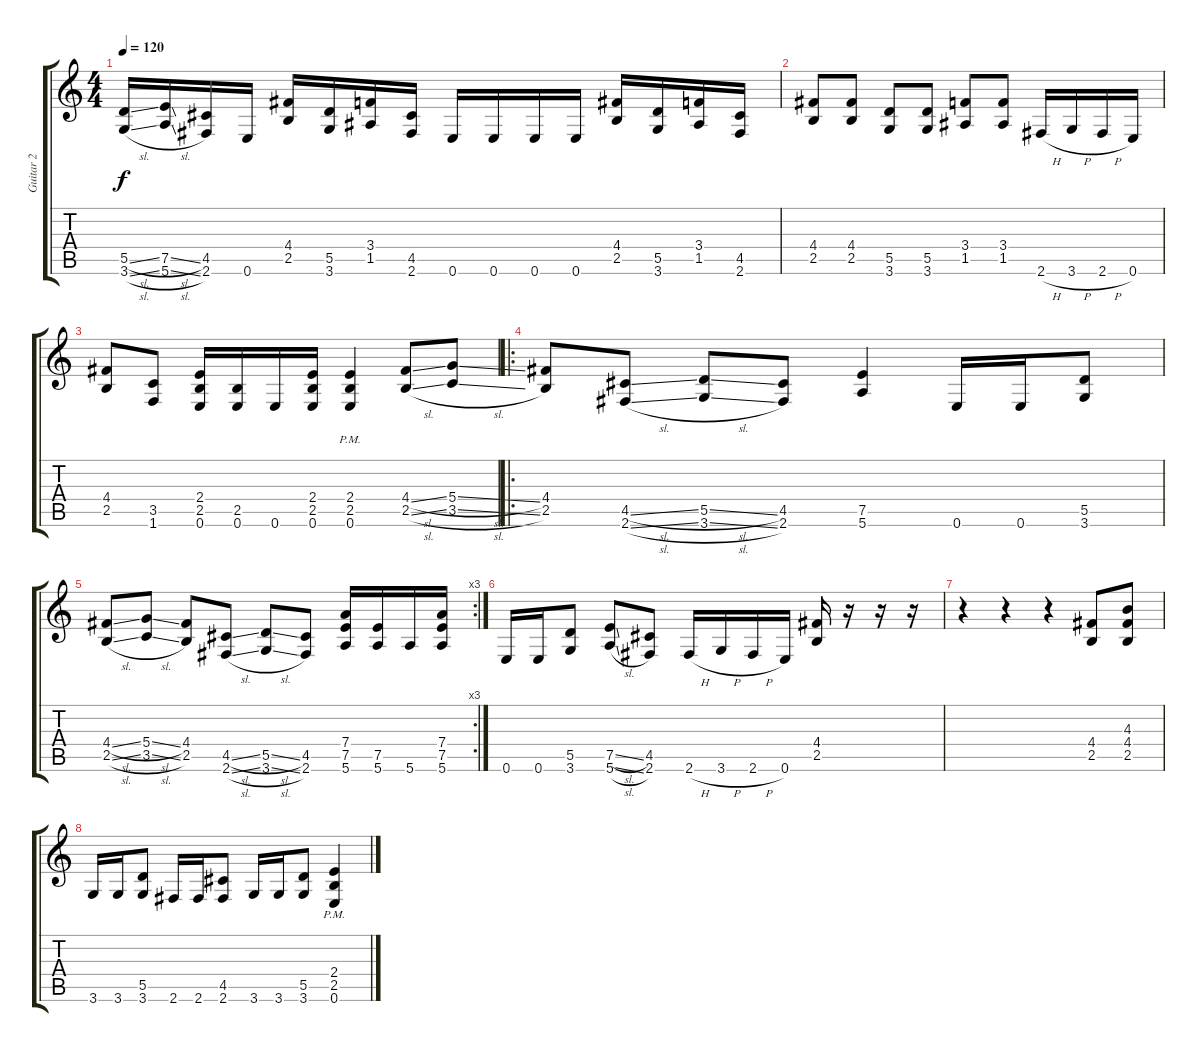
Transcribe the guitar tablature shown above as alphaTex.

\track ("Guitar 2" "Guitar 2") {instrument distortionguitar}
\staff {score tabs}
\tuning (E4 B3 G3 D3 A2 E2) {hide}
\ts (4 4)
\tempo 120
\clef g2
\ks c
(5.5{sl} 3.6{sl}).16{dy f} (7.5{sl} 5.6{sl}).16 (4.5 2.6).16 0.6.16 (4.4 2.5).16 (5.5 3.6).16 (3.4 1.5).16 (4.5 2.6).16 0.6.16 0.6.16 0.6.16 0.6.16 (4.4 2.5).16 (5.5 3.6).16 (3.4 1.5).16 (4.5 2.6).16 |
(4.4 2.5).8 (4.4 2.5).8 (5.5 3.6).8 (5.5 3.6).8 (3.4 1.5).8 (3.4 1.5).8 2.6{h}.16 3.6{h}.16 2.6{h}.16 0.6.16 |
(4.4 2.5).8 (3.5 1.6).8 (2.4 2.5 0.6).16 (2.5 0.6).16 0.6.16 (2.4 2.5 0.6).16 (2.4{pm} 2.5{pm} 0.6{pm}).4 (4.4{sl} 2.5{sl}).8 (5.4{sl} 3.5{sl}).8 |
\ro
(4.4 2.5).8 (4.5{sl} 2.6{sl}).8 (5.5{sl} 3.6{sl}).8 (4.5 2.6).8 (7.5 5.6).4 0.6.16 0.6.16 (5.5 3.6).8 |
\rc 3
(4.4{sl} 2.5{sl}).8 (5.4{sl} 3.5{sl}).8 (4.4 2.5).8 (4.5{sl} 2.6{sl}).8 (5.5{sl} 3.6{sl}).8 (4.5 2.6).8 (7.4 7.5 5.6).16 (7.5 5.6).16 5.6.16 (7.4 7.5 5.6).16 |
0.6.16 0.6.16 (5.5 3.6).8 (7.5{sl} 5.6{sl}).8 (4.5 2.6).8 2.6{h}.16 3.6{h}.16 2.6{h}.16 0.6.16 (4.4 2.5).16 r.16 r.16 r.16 |
r.4 r.4 r.4 (4.4 2.5).8 (4.3 4.4 2.5).8 |
3.6.16 3.6.16 (5.5 3.6).8 2.6.16 2.6.16 (4.5 2.6).8 3.6.16 3.6.16 (5.5 3.6).8 (2.4{pm} 2.5{pm} 0.6{pm}).4
